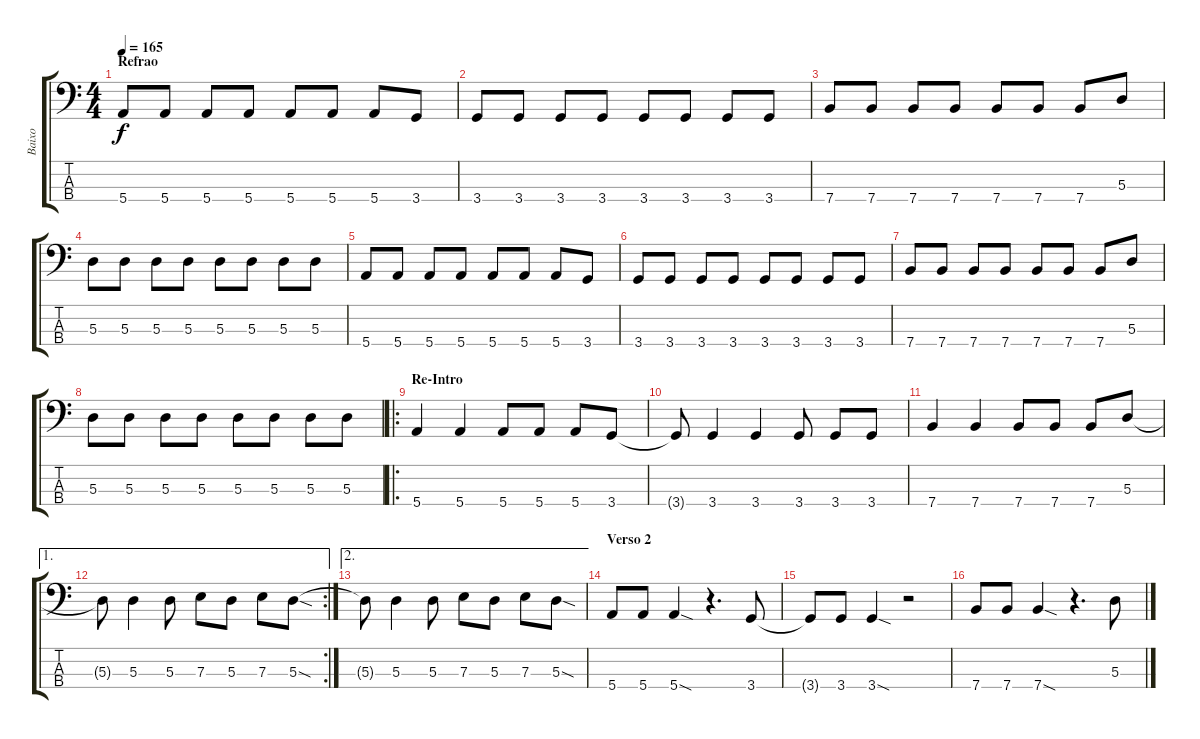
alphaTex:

\track ("Baixo" "Baixo") {instrument electricbassfinger}
\staff {score tabs}
\tuning (G2 D2 A1 E1) {hide}
\ts (4 4)
\section ("" "Refrao")
\tempo 165
\clef f4
\ks c
5.4.8{dy f} 5.4.8 5.4.8 5.4.8 5.4.8 5.4.8 5.4.8 3.4.8 |
3.4.8 3.4.8 3.4.8 3.4.8 3.4.8 3.4.8 3.4.8 3.4.8 |
7.4.8 7.4.8 7.4.8 7.4.8 7.4.8 7.4.8 7.4.8 5.3.8 |
5.3.8 5.3.8 5.3.8 5.3.8 5.3.8 5.3.8 5.3.8 5.3.8 |
5.4.8 5.4.8 5.4.8 5.4.8 5.4.8 5.4.8 5.4.8 3.4.8 |
3.4.8 3.4.8 3.4.8 3.4.8 3.4.8 3.4.8 3.4.8 3.4.8 |
7.4.8 7.4.8 7.4.8 7.4.8 7.4.8 7.4.8 7.4.8 5.3.8 |
5.3.8 5.3.8 5.3.8 5.3.8 5.3.8 5.3.8 5.3.8 5.3.8 |
\ro
\section ("" "Re-Intro")
5.4.4 5.4.4 5.4.8 5.4.8 5.4.8 3.4.8 |
3.4{t}.8 3.4.4 3.4.4 3.4.8 3.4.8 3.4.8 |
7.4.4 7.4.4 7.4.8 7.4.8 7.4.8 5.3.8 |
\ae 1
\rc 2
5.3{t}.8 5.3.4 5.3.8 7.3.8 5.3.8 7.3.8 5.3{sod}.8 |
\ae 2
5.3{t}.8 5.3.4 5.3.8 7.3.8 5.3.8 7.3.8 5.3{sod}.8 |
\section ("" "Verso 2")
5.4.8 5.4.8 5.4{sod}.4 r.4{d} 3.4.8 |
3.4{t}.8 3.4.8 3.4{sod}.4 r.2 |
7.4.8 7.4.8 7.4{sod}.4 r.4{d} 5.3.8
